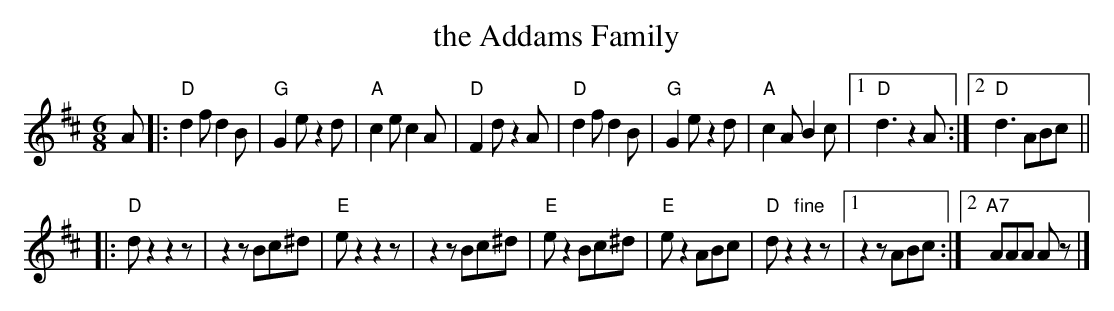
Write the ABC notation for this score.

X:1
T: the Addams Family
M: 6/8
L: 1/8
K: D
A \
|: "D"d2f d2B | "G"G2e z2d | "A"c2e c2A | "D"F2d z2A \
|  "D"d2f d2B | "G"G2e z2d | "A"c2A B2c |1 "D"d3 z2A :|2 "D"d3 ABc ||
|: "D"dz2 z2z | z2z Bc^d | "E"ez2 z2z | z2z Bc^d \
|  "E"ez2 Bc^d | "E"ez2 ABc | "D"dz2 "fine"z2z |1 z2z ABc :|2 "A7"AAA Az |]
